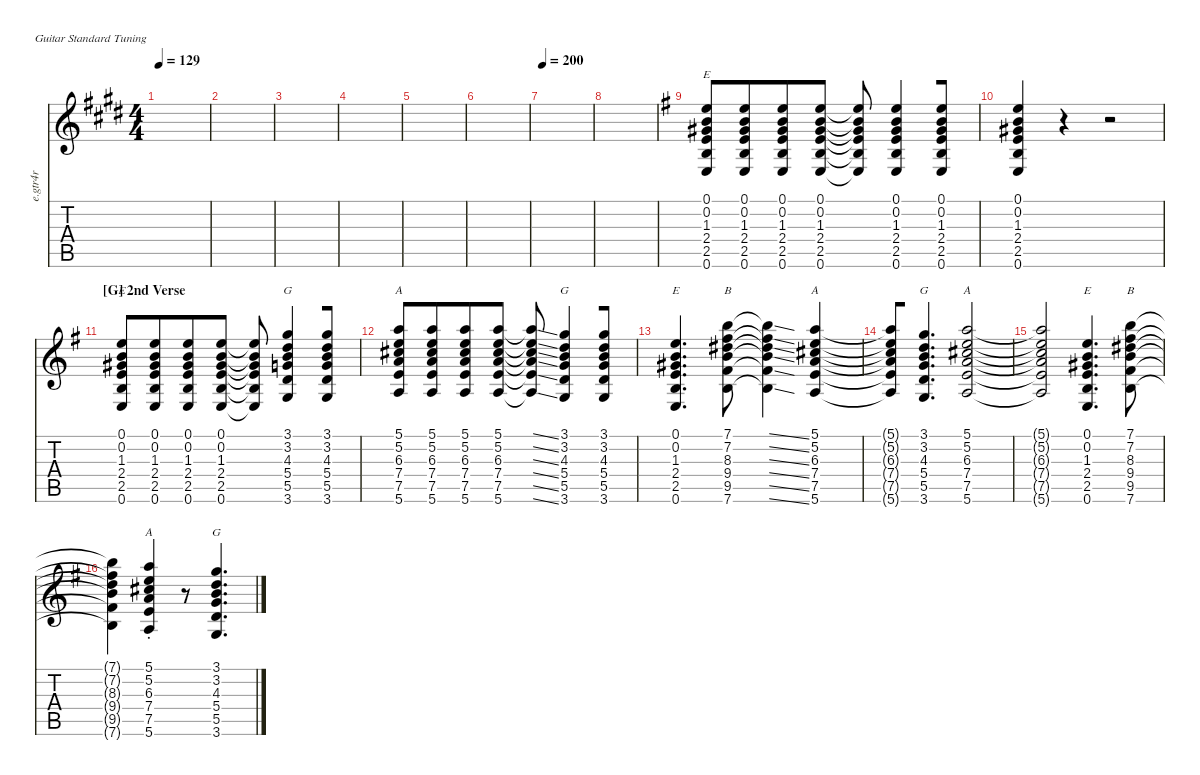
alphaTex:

\defaultSystemsLayout 4
\hideDynamics
\bracketExtendMode nobrackets
\track ("E.Guitar III (Right)" "e.gtr4r") {instrument distortionguitar}
\staff {score tabs}
\tuning (E4 B3 G3 D3 A2 E2)
\chord ("E" 0 0 1 2 2 0) {showdiagram false showfingering false}
\chord ("G" 3 3 4 5 5 3) {showdiagram false showfingering false barre (3 3)}
\chord ("A" 5 5 6 7 7 5) {firstfret 5 showdiagram false showfingering false barre (5 5)}
\chord ("B" 7 7 8 9 9 7) {firstfret 7 showdiagram false showfingering false barre (7 7)}
\chord ("" 5 5 6 7 7 5) {firstfret 5 showdiagram false showfingering false barre (5 5)}
\ts (4 4)
\tempo 129
\clef g2
\scale
0.0706339
\ks e
|
\scale
0.0706339 |
\scale
0.0706339 |
\scale
0.0706339 |
\scale
0.0506935 |
\scale
0.0506935 |
\tempo 200
\scale
0.0506935 |
\scale
0.0506935 |
\scale
0.208647
\ks g
(0.6{acc forcenatural} 2.5{acc forcenatural} 2.4{acc forcenatural} 1.3{acc #} 0.2{acc forcenatural} 0.1{acc forcenatural}).8{ch "E" beam Up} (0.6{acc forcenatural} 2.5{acc forcenatural} 2.4{acc forcenatural} 1.3{acc #} 0.2{acc forcenatural} 0.1{acc forcenatural}).8{beam Up beam merge} (0.6{acc forcenatural} 2.5{acc forcenatural} 2.4{acc forcenatural} 1.3{acc #} 0.2{acc forcenatural} 0.1{acc forcenatural}).8{beam Up} (0.6{acc forcenatural} 2.5{acc forcenatural} 2.4{acc forcenatural} 1.3{acc #} 0.2{acc forcenatural} 0.1{acc forcenatural}).8{beam Up} (0.6{t acc forcenatural} 2.5{t acc forcenatural} 2.4{t acc forcenatural} 1.3{t acc #} 0.2{t acc forcenatural} 0.1{t acc forcenatural}).8{beam Up} (0.6{acc forcenatural} 2.5{acc forcenatural} 2.4{acc forcenatural} 1.3{acc #} 0.2{acc forcenatural} 0.1{acc forcenatural}).4{beam Up beam merge} (0.6{acc forcenatural} 2.5{acc forcenatural} 2.4{acc forcenatural} 1.3{acc #} 0.2{acc forcenatural} 0.1{acc forcenatural}).8{beam Up} |
\scale
0.0972058 (0.6{acc forcenatural} 2.5{acc forcenatural} 2.4{acc forcenatural} 1.3{acc #} 0.2{acc forcenatural} 0.1{acc forcenatural}).4{beam Up beam merge} r.4{beam Down} r.2{beam Down} |
\section ("G" "2nd Verse")
(0.6{acc forcenatural} 2.5{acc forcenatural} 2.4{acc forcenatural} 1.3{acc #} 0.2{acc forcenatural} 0.1{acc forcenatural}).8{ch "E" beam Up} (0.6{acc forcenatural} 2.5{acc forcenatural} 2.4{acc forcenatural} 1.3{acc #} 0.2{acc forcenatural} 0.1{acc forcenatural}).8{beam Up beam merge} (0.6{acc forcenatural} 2.5{acc forcenatural} 2.4{acc forcenatural} 1.3{acc #} 0.2{acc forcenatural} 0.1{acc forcenatural}).8{beam Up} (0.6{acc forcenatural} 2.5{acc forcenatural} 2.4{acc forcenatural} 1.3{acc #} 0.2{acc forcenatural} 0.1{acc forcenatural}).8{beam Up} (0.6{t acc forcenatural} 2.5{t acc forcenatural} 2.4{t acc forcenatural} 1.3{t acc #} 0.2{t acc forcenatural} 0.1{t acc forcenatural}).8{beam Up} (3.6{acc forcenatural} 5.5{acc forcenatural} 5.4{acc forcenatural} 4.3{acc forcenatural} 3.2{acc forcenatural} 3.1{acc forcenatural}).4{ch "G" beam Up beam merge} (3.6{acc forcenatural} 5.5{acc forcenatural} 5.4{acc forcenatural} 4.3{acc forcenatural} 3.2{acc forcenatural} 3.1{acc forcenatural}).8{beam Up beam merge} |
(5.6{acc forcenatural} 7.5{acc forcenatural} 7.4{acc forcenatural} 6.3{acc #} 5.2{acc forcenatural} 5.1{acc forcenatural}).8{ch "A" beam Up} (5.6{acc forcenatural} 7.5{acc forcenatural} 7.4{acc forcenatural} 6.3{acc #} 5.2{acc forcenatural} 5.1{acc forcenatural}).8{beam Up beam merge} (5.6{acc forcenatural} 7.5{acc forcenatural} 7.4{acc forcenatural} 6.3{acc #} 5.2{acc forcenatural} 5.1{acc forcenatural}).8{beam Up} (5.6{acc forcenatural} 7.5{acc forcenatural} 7.4{acc forcenatural} 6.3{acc #} 5.2{acc forcenatural} 5.1{acc forcenatural}).8{beam Up} (5.6{ss t acc forcenatural} 7.5{ss t acc forcenatural} 7.4{ss t acc forcenatural} 6.3{ss t acc #} 5.2{ss t acc forcenatural} 5.1{ss t acc forcenatural}).8{beam Up} (3.6{acc forcenatural} 5.5{acc forcenatural} 5.4{acc forcenatural} 4.3{acc forcenatural} 3.2{acc forcenatural} 3.1{acc forcenatural}).4{ch "G" beam Up beam merge} (3.6{acc forcenatural} 5.5{acc forcenatural} 5.4{acc forcenatural} 4.3{acc forcenatural} 3.2{acc forcenatural} 3.1{acc forcenatural}).8{beam Up beam merge} |
(0.6{acc forcenatural} 2.5{acc forcenatural} 2.4{acc forcenatural} 1.3{acc #} 0.2{acc forcenatural} 0.1{acc forcenatural}).4{d ch "E" beam Up} (7.6{acc forcenatural} 9.5{acc #} 9.4{acc forcenatural} 8.3{acc #} 7.2{acc #} 7.1{acc forcenatural}).8{ch "B" beam Down} (7.6{ss t acc forcenatural} 9.5{ss t acc #} 9.4{ss t acc forcenatural} 8.3{ss t acc #} 7.2{ss t acc #} 7.1{ss t acc forcenatural}).4{beam Down} (5.6{acc forcenatural} 7.5{acc forcenatural} 7.4{acc forcenatural} 6.3{acc #} 5.2{acc forcenatural} 5.1{acc forcenatural}).4{ch "A" beam Up beam merge} |
(5.6{t acc forcenatural} 7.5{t acc forcenatural} 7.4{t acc forcenatural} 6.3{t acc #} 5.2{t acc forcenatural} 5.1{t acc forcenatural}).8{beam Up beam merge} (3.6{acc forcenatural} 5.5{acc forcenatural} 5.4{acc forcenatural} 4.3{acc forcenatural} 3.2{acc forcenatural} 3.1{acc forcenatural}).4{d ch "G" beam Up beam merge} (5.1{acc forcenatural} 5.2{acc forcenatural} 6.3{acc #} 7.4{acc forcenatural} 7.5{acc forcenatural} 5.6{acc forcenatural}).2{ch "A" beam Up} |
(5.1{t acc forcenatural} 5.2{t acc forcenatural} 6.3{t acc #} 7.4{t acc forcenatural} 7.5{t acc forcenatural} 5.6{t acc forcenatural}).2{ch "" beam Up} (0.6{acc forcenatural} 2.5{acc forcenatural} 2.4{acc forcenatural} 1.3{acc #} 0.2{acc forcenatural} 0.1{acc forcenatural}).4{d ch "E" beam Up} (7.6{acc forcenatural} 9.5{acc #} 9.4{acc forcenatural} 8.3{acc #} 7.2{acc #} 7.1{acc forcenatural}).8{ch "B" beam Down} |
(7.6{t acc forcenatural} 9.5{t acc #} 9.4{t acc forcenatural} 8.3{t acc #} 7.2{t acc #} 7.1{t acc forcenatural}).4{beam Down} (5.6{st acc forcenatural} 7.5{st acc forcenatural} 7.4{st acc forcenatural} 6.3{st acc #} 5.2{st acc forcenatural} 5.1{st acc forcenatural}).4{ch "A" beam Up beam merge} r.8{beam Down} (3.6{acc forcenatural} 5.5{acc forcenatural} 5.4{acc forcenatural} 4.3{acc forcenatural} 3.2{acc forcenatural} 3.1{acc forcenatural}).4{d ch "G" beam Up}
